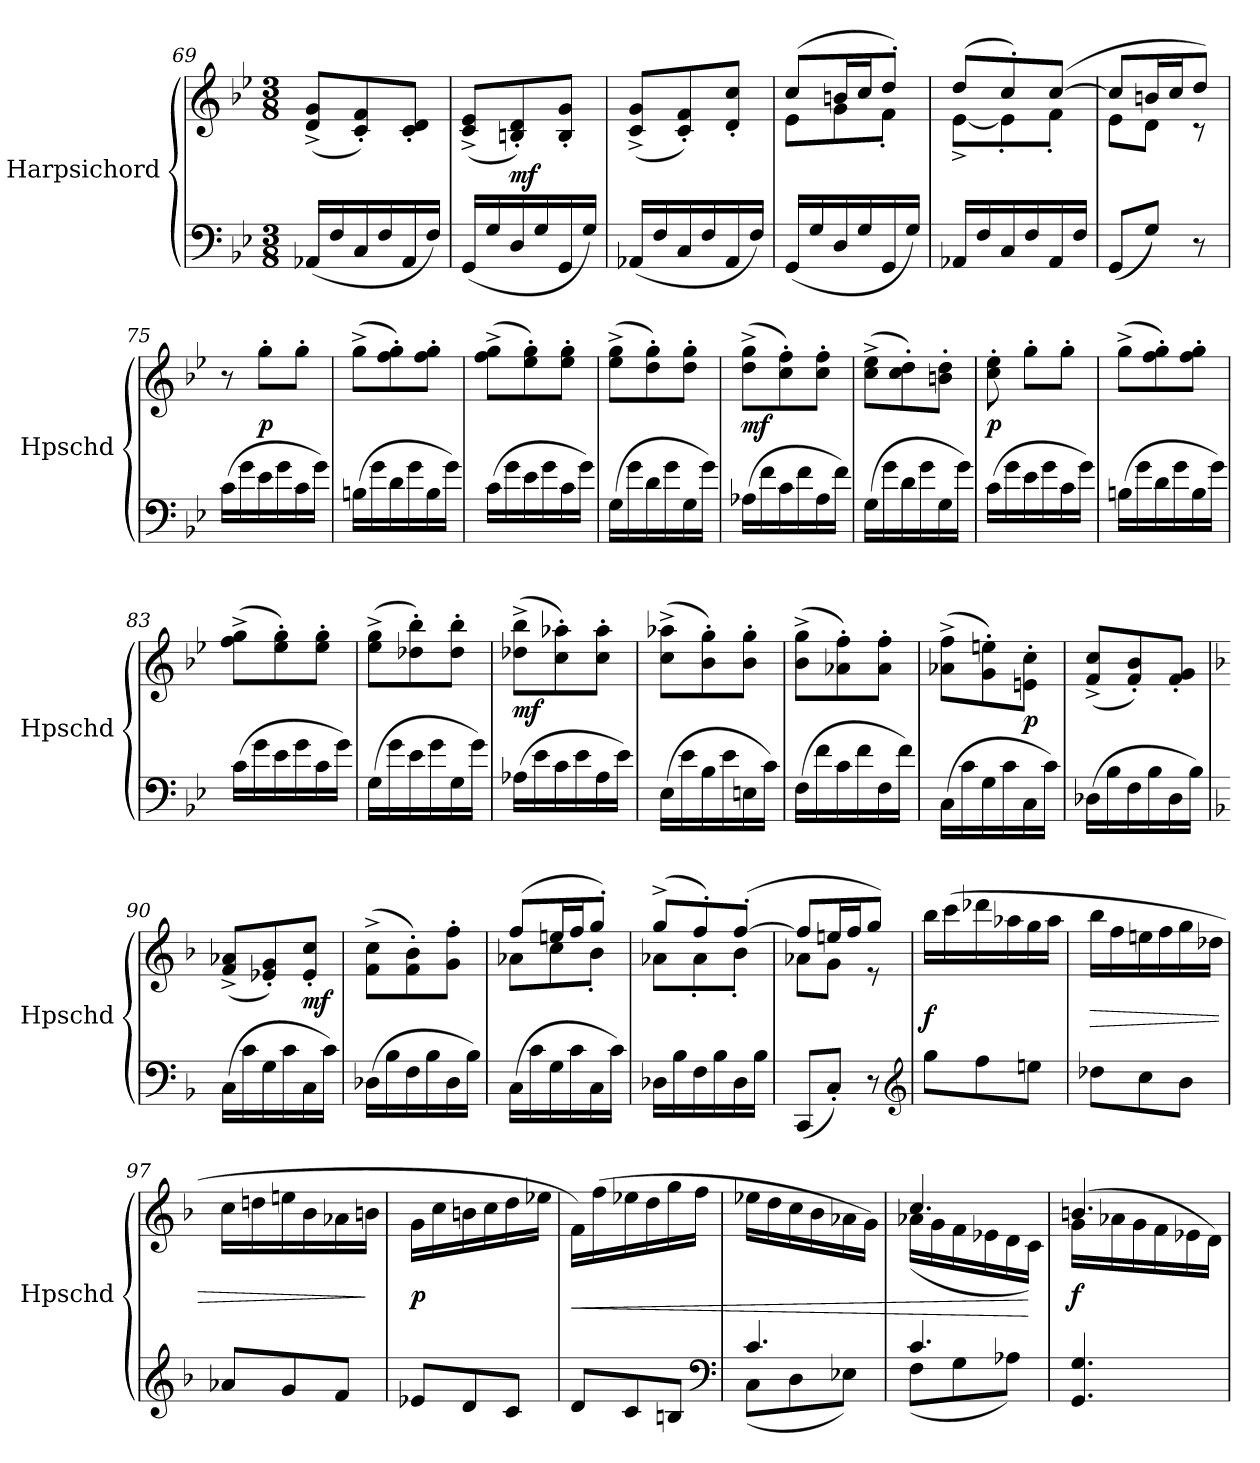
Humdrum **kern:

**kern	**kern	**dynam
*part1	*part1	*part1
*staff2	*staff1	*staff1/2
*I"Harpsichord	*	*
*I'Hpschd	*	*
*clefF4	*clefG2	*
*k[b-e-]	*k[b-e-]	*
*M3/8	*M3/8	*
=69	=69	=69
(16AA-X/LL	(8d^/ 8g^/L	.
16F/	.	.
16C/	8c'/ 8f'/)	.
16F/	.	.
16AA-/	8c'/ 8d'/J	.
16F/JJ)	.	.
=70	=70	=70
(16GG/LL	(8c^/ 8e-^/L	.
16G/	.	.
16D/	8Bn'/ 8d'/)	mf
16G/	.	.
16GG/	8B'/ 8g'/J	.
16G/JJ)	.	.
=71	=71	=71
(16AA-X/LL	(8c^/ 8g^/L	.
16F/	.	.
16C/	8c'/ 8f'/)	.
16F/	.	.
16AA-/	8d'/ 8cc'/J	.
16F/JJ)	.	.
=72	=72	=72
*	*^	*
(16GG/LL	(8cc/L	8e-\L	.
16G/	.	.	.
16D/	16bn/L	8g\	.
16G/	16cc/J	.	.
16GG/	8dd'/J)	8f'\J	.
16G/JJ)	.	.	.
=73	=73	=73	=73
16AA-X/LL	(8dd/L	[8e-^\L	.
16F/	.	.	.
16C/	8cc'/)	8e-'\]	.
16F/	.	.	.
16AA-/	([8cc/J	8f'\J	.
16F/JJ	.	.	.
=74	=74	=74	=74
(8GG/L	8cc/L]	8e-\L	.
8G/J)	16bn/L	8d\J	.
.	16cc/J	.	.
8r	8dd/J)	8r	.
*	*v	*v	*
=75	=75	=75
(16c\LL	8r	.
16g\	.	.
16e-\	8gg'\L	p
16g\	.	.
16c\	8gg'\J	.
16g\JJ)	.	.
=76	=76	=76
(16Bn\LL	(8gg^\L	.
16g\	.	.
16d\	8ff'\ 8gg'\)	.
16g\	.	.
16B\	8ff'\ 8gg'\J	.
16g\JJ)	.	.
=77	=77	=77
(16c\LL	(8ff^\ 8gg^\L	.
16g\	.	.
16e-\	8ee-'\ 8gg'\)	.
16g\	.	.
16c\	8ee-'\ 8gg'\J	.
16g\JJ)	.	.
=78	=78	=78
(16G\LL	(8ee-^\ 8gg^\L	.
16g\	.	.
16d\	8dd'\ 8gg'\)	.
16g\	.	.
16G\	8dd'\ 8gg'\J	.
16g\JJ)	.	.
=79	=79	=79
(16A-X\LL	(8dd^\ 8gg^\L	mf
16f\	.	.
16c\	8cc'\ 8ff'\)	.
16f\	.	.
16A-\	8cc'\ 8ff'\J	.
16f\JJ)	.	.
=80	=80	=80
(16G\LL	(8cc^\ 8ee-^\L	.
16g\	.	.
16d\	8cc'\ 8dd'\)	.
16g\	.	.
16G\	8bn'\ 8dd'\J	.
16g\JJ)	.	.
=81	=81	=81
(16c\LL	8cc'\ 8ee-'\	p
16g\	.	.
16e-\	8gg'\L	.
16g\	.	.
16c\	8gg'\J	.
16g\JJ)	.	.
=82	=82	=82
(16Bn\LL	(8gg^\L	.
16g\	.	.
16d\	8ff'\ 8gg'\)	.
16g\	.	.
16B\	8ff'\ 8gg'\J	.
16g\JJ)	.	.
=83	=83	=83
(16c\LL	(8ff^\ 8gg^\L	.
16g\	.	.
16e-\	8ee-'\ 8gg'\)	.
16g\	.	.
16c\	8ee-'\ 8gg'\J	.
16g\JJ)	.	.
=84	=84	=84
(16G\LL	(8ee-^\ 8gg^\L	.
16g\	.	.
16e-\	8dd-X'\ 8bb-'\)	.
16g\	.	.
16G\	8dd-'\ 8bb-'\J	.
16g\JJ)	.	.
=85	=85	=85
(16A-X\LL	(8dd-X^\ 8bb-^\L	mf
16e-\	.	.
16c\	8cc'\ 8aa-X'\)	.
16e-\	.	.
16A-\	8cc'\ 8aa-'\J	.
16e-\JJ)	.	.
=86	=86	=86
(16E-\LL	(8cc^\ 8aa-X^\L	.
16e-\	.	.
16B-\	8b-'\ 8gg'\)	.
16e-\	.	.
16En\	8b-'\ 8gg'\J	.
16c\JJ)	.	.
=87	=87	=87
(16F\LL	(8b-^\ 8gg^\L	.
16f\	.	.
16c\	8a-X'\ 8ff'\)	.
16f\	.	.
16F\	8a-'\ 8ff'\J	.
16f\JJ)	.	.
=88	=88	=88
(16C\LL	(8a-X^\ 8ff^\L	.
16c\	.	.
16G\	8g'\ 8een'\)	.
16c\	.	.
16C\	8en'\ 8cc'\J	p
16c\JJ)	.	.
=89	=89	=89
(16D-X\LL	(8f^/ 8cc^/L	.
16B-\	.	.
16F\	8f'/ 8b-'/)	.
16B-\	.	.
16D-\	8f'/ 8g'/J	.
16B-\JJ)	.	.
=90	=90	=90
*k[b-]	*k[b-]	*
(16C\LL	(8f^/ 8a-X^/L	.
16c\	.	.
16G\	8e-X'/ 8g'/)	.
16c\	.	.
16C\	8e-'/ 8cc'/J	mf
16c\JJ)	.	.
=91	=91	=91
(16D-X\LL	(8f^\ 8cc^\L	.
16B-\	.	.
16F\	8f'\ 8b-'\)	.
16B-\	.	.
16D-\	8g'\ 8ff'\J	.
16B-\JJ)	.	.
=92	=92	=92
*	*^	*
(16C\LL	(8ff/L	8a-X\L	.
16c\	.	.	.
16G\	16een/L	8cc\	.
16c\	16ff/J	.	.
16C\	8gg'/J)	8b-'\J	.
16c\JJ)	.	.	.
=93	=93	=93	=93
16D-X\LL	(8gg^/L	8a-X\L	.
16B-\	.	.	.
16F\	8ff'/)	8a-'\	.
16B-\	.	.	.
16D-\	([8ff'/J	8b-'\J	.
16B-\JJ	.	.	.
=94	=94	=94	=94
(8CC/L	8ff/L]	8a-X\L	.
8C'/J)	16een/L	8g\J	.
.	16ff/J	.	.
8r	8gg/J)	8r	.
*	*v	*v	*
*clefG2	*	*
=95	=95	=95
8gg\L	16bb-\LL	f
.	(16ccc\	.
8ff\	16ddd-X\	.
.	16aa-X\	.
8een\J	16gg\	.
.	16aa-\JJ	.
=96	=96	=96
8dd-X\L	16bb-\LL	>
.	16ff\	.
8cc\	16een\	.
.	16ff\	.
8b-\J	16gg\	.
.	16dd-X\JJ	.
=97	=97	=97
8a-X/L	16cc\LL	.
.	16ddn\	.
8g/	16een\	.
.	16b-\	.
8f/J	16a-X\	.
.	16bn\JJ	]
=98	=98	=98
8e-X/L	16g\LL	p
.	16cc\	.
8d/	16bn\	.
.	16cc\	.
8c/J	16dd\	.
.	16ee-X\JJ	.
=99	=99	=99
8d/L	16f\LL)	<
.	(16ff\	.
8c/	16ee-X\	.
.	16dd\	.
8Bn/J	16gg\	.
.	16ff\JJ	.
*clefF4	*	*
=100	=100	=100
*^	*	*
4.c/	(8C\L	16ee-X\LL	.
.	.	16dd\	.
.	8D\	16cc\	.
.	.	16b-\	.
.	8E-X\J)	16a-X\	.
.	.	16g\JJ)	.
=101	=101	=101	=101
*	*	*^	*
4.c/	(8F\L	4.cc/	(16a-X\LL	.
.	.	.	16g\	.
.	8G\	.	16f\	.
.	.	.	16e-X\	.
.	8A-X\J)	.	16d\	.
.	.	.	16c\JJ)	[
*v	*v	*	*	*
=102	=102	=102	=102
4.GG/ 4.G/	(4.bn/	16g\LL	f
.	.	16a-X\	.
.	.	16g\	.
.	.	16f\	.
.	.	16e-X\	.
.	.	16d\JJ)	.
*	*v	*v	*
=	=	=
*-	*-	*-
